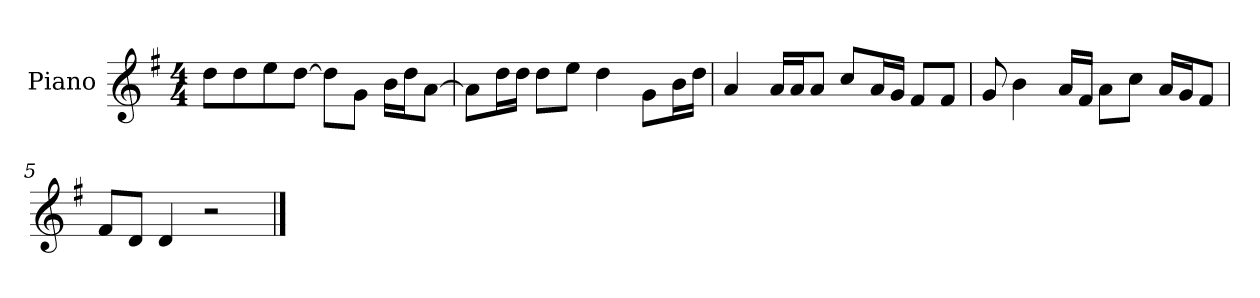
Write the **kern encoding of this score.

**kern
*part1
*staff1
*I"Piano
*I'P-no
*clefG2
*k[f#]
*M4/4
*MM90
=1
8dd\L
8dd\
8ee\
[8dd\J
8dd\L]
8g\J
16b\LL
16dd\J
[8a\J
=2
8a\L]
16dd\L
16dd\JJ
8dd\L
8ee\J
4dd\
8g\L
16b\L
16dd\JJ
=3
4a/
16a/LL
16a/J
8a/J
8cc/L
16a/L
16g/JJ
8f#/L
8f#/J
=4
8g/
4b\
16a/LL
16f#/JJ
8a\L
8cc\J
16a/LL
16g/J
8f#/J
!!LO:LB:g=z
=5
8f#/L
8d/J
4d/
2r
==
*-
